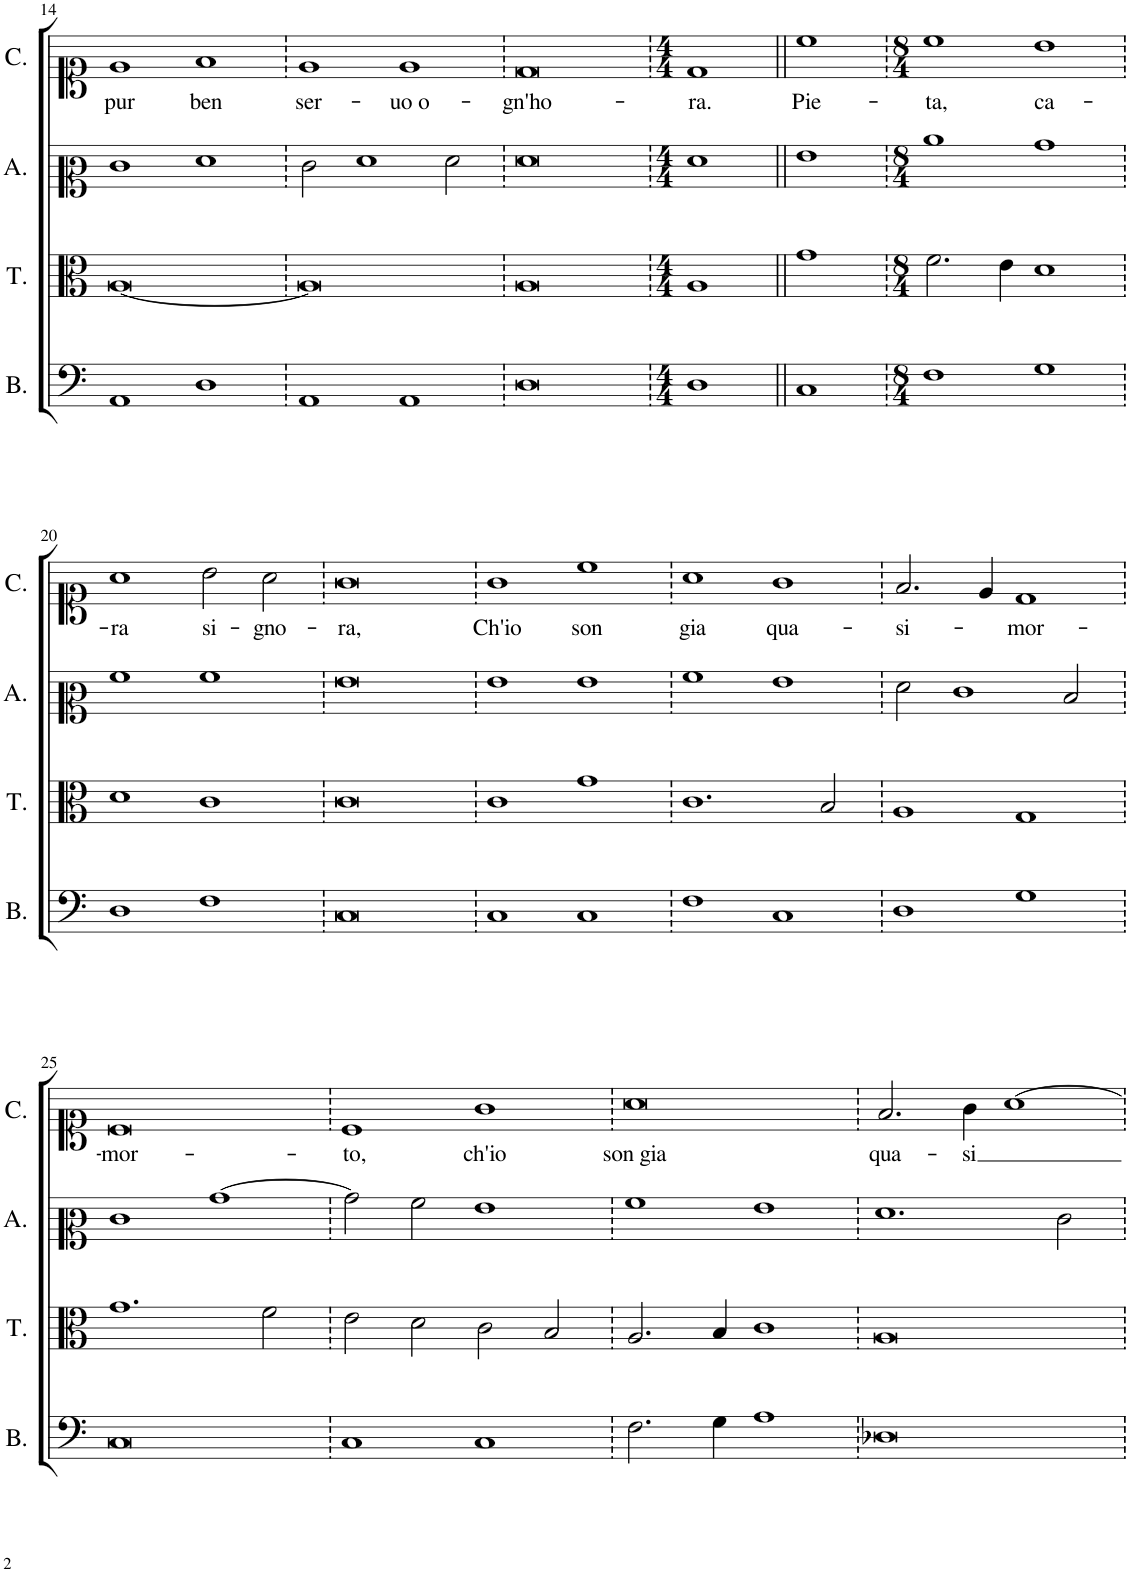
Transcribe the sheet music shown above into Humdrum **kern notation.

**kern	**kern	**kern	**kern	**text
*part4	*part3	*part2	*part1	*part1
*staff4	*staff3	*staff2	*staff1	*staff1
*I"Bassus	*I"Tenor	*I"Altus	*I"Cantus	*
*I'B.	*I'T.	*I'A.	*I'C.	*
!!LO:PB:g=z
*clefF4	*clefC3	*clefC2	*clefC1	*
*k[]	*k[]	*k[]	*k[]	*
*M8/4	*M8/4	*M8/4	*M8/4	*
=14	=14	=14	=14	=14
!	!	!	!	!LO:LY:b
1AA	[0A	1e	1e	pur
!	!	!	!	!LO:LY:b
1D	.	1f	1f	ben
=15	=15	=15	=15	=15
!	!	!	!	!LO:LY:b
1AA	0A]	2e\	1e	ser-
.	.	1f	.	.
!	!	!	!	!LO:LY:b
1AA	.	.	1e	-uo o-
.	.	2f\	.	.
=16	=16	=16	=16	=16
!	!	!	!	!LO:LY:b
0D	0A	0f	0d	-gn'ho-
=17	=17	=17	=17	=17
*M4/4	*M4/4	*M4/4	*M4/4	*
!	!	!	!	!LO:LY:b
1D	1A	1f	1d	-ra.
=18||	=18||	=18||	=18||	=18||
!	!	!	!	!LO:LY:b
1C	1g	1g	1cc	Pie-
=19	=19	=19	=19	=19
*M8/4	*M8/4	*M8/4	*M8/4	*
!	!	!	!	!LO:LY:b
1F	2.f\	1cc	1cc	-ta,
.	4e\	.	.	.
!	!	!	!	!LO:LY:b
1G	1d	1b	1b	ca-
!!LO:LB:g=z
=20	=20	=20	=20	=20
!	!	!	!	!LO:LY:b
1D	1d	1a	1a	-ra
!	!	!	!	!LO:LY:b
1F	1c	1a	2b\	si-
!	!	!	!	!LO:LY:b
.	.	.	2a\	-gno-
=21	=21	=21	=21	=21
!	!	!	!	!LO:LY:b
0C	0c	0g	0g	-ra,
=22	=22	=22	=22	=22
!	!	!	!	!LO:LY:b
1C	1c	1g	1g	Ch'io
!	!	!	!	!LO:LY:b
1C	1g	1g	1cc	son
=23	=23	=23	=23	=23
!	!	!	!	!LO:LY:b
1F	1.c	1a	1a	gia
!	!	!	!	!LO:LY:b
1C	.	1g	1g	qua-
.	2B/	.	.	.
=24	=24	=24	=24	=24
!	!	!	!	!LO:LY:b
1D	1A	2f\	2.f/	-si-
.	.	1e	.	.
.	.	.	4e/	.
!	!	!	!	!LO:LY:b
1G	1G	.	1d	-mor-
.	.	2d/	.	.
!!LO:LB:g=z
=25	=25	=25	=25	=25
!	!	!	!	!LO:LY:b
0C	1.g	1e	0c	-mor-
.	.	[1b	.	.
.	2f\	.	.	.
=26	=26	=26	=26	=26
!	!	!	!	!LO:LY:b
1C	2e\	2b\]	1c	-to,
.	2d\	2a\	.	.
!	!	!	!	!LO:LY:b
1C	2c\	1g	1g	ch'io
.	2B/	.	.	.
=27	=27	=27	=27	=27
!	!	!	!	!LO:LY:b
2.F\	2.A/	1a	0a	son gia
4G\	4B/	.	.	.
1A	1c	1g	.	.
=28	=28	=28	=28	=28
!	!	!	!	!LO:LY:b
0D-X	0A	1.f	2.f/	qua-
!	!	!	!	!LO:LY:b
.	.	.	4g\	-si
.	.	.	[1a	.
.	.	2e\	.	.
=	=	=	=	=
*-	*-	*-	*-	*-
